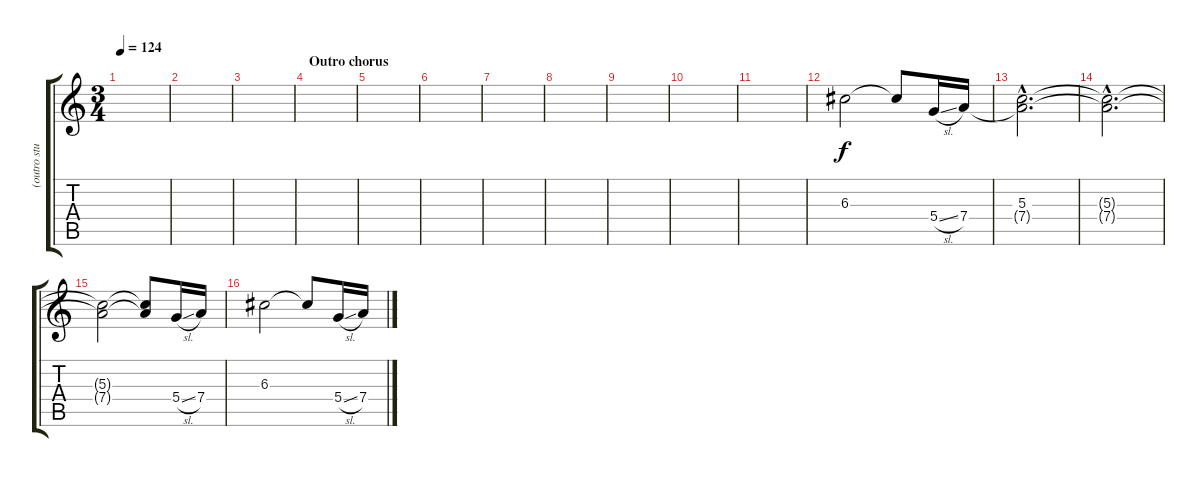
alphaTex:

\track ("(outro stuff)" "(outro stu") {instrument distortionguitar}
\staff {score tabs}
\tuning (E4 B3 G3 D3 A2 E2) {hide}
\ts (3 4)
\tempo 124
\clef g2
\ks c
|
|
|
\section ("" "Outro chorus")
|
|
|
|
|
|
|
|
6.3.2 6.3{t}.8 5.4{sl}.16 7.4.16 |
(5.3{hac} 7.4{hac t}).2{d} |
(5.3{hac t} 7.4{hac t}).2{d} |
(5.3{t} 7.4{t}).2 (5.3{t} 7.4{t}).8 5.4{sl}.16 7.4.16 |
6.3.2 6.3{t}.8 5.4{sl}.16 7.4.16
